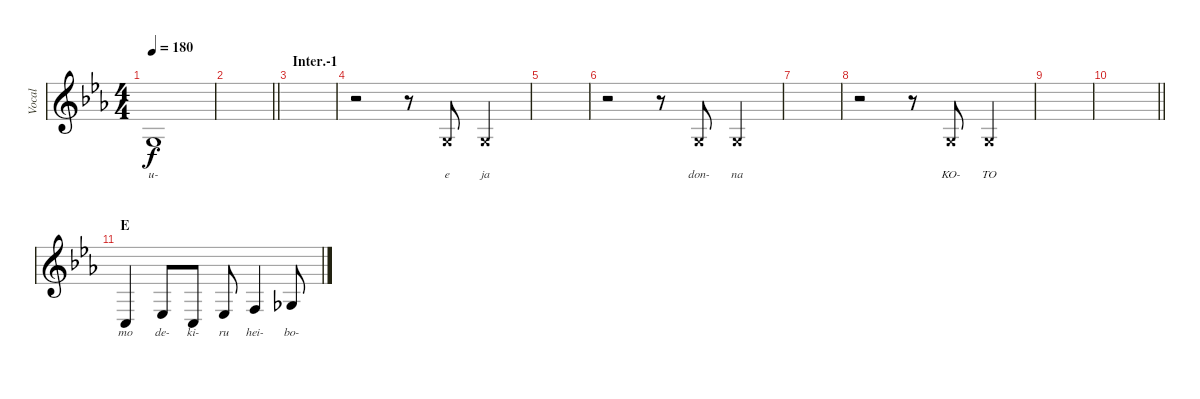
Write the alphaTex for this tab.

\track ("Vocal" "Vocal") {instrument cello}
\staff {score}
\tuning (E4 B3 G3 D3 A2 E2) {hide}
\ts (4 4)
\tempo 180
\clef g2
\ks cminor
0.3{t}.1{lyrics (0 "u-") lyrics (1 "") lyrics (2 "") lyrics (3 "") lyrics (4 "") dy f} |
\barLineRight lightlight
|
\section ("" "Inter.-1")
|
r.2 r.8 0.3{x}.8{lyrics (0 "e") lyrics (1 "") lyrics (2 "") lyrics (3 "") lyrics (4 "")} 0.3{x}.4{lyrics (0 "ja") lyrics (1 "") lyrics (2 "") lyrics (3 "") lyrics (4 "")} |
|
r.2 r.8 0.3{x}.8{lyrics (0 "don-") lyrics (1 "") lyrics (2 "") lyrics (3 "") lyrics (4 "")} 0.3{x}.4{lyrics (0 "na") lyrics (1 "") lyrics (2 "") lyrics (3 "") lyrics (4 "")} |
|
r.2 r.8 0.3{x}.8{lyrics (0 "KO-") lyrics (1 "") lyrics (2 "") lyrics (3 "") lyrics (4 "")} 0.3{x}.4{lyrics (0 "TO") lyrics (1 "") lyrics (2 "") lyrics (3 "") lyrics (4 "")} |
|
\barLineRight lightlight
|
\section ("" "E")
3.5.4{lyrics (0 "mo") lyrics (1 "") lyrics (2 "") lyrics (3 "") lyrics (4 "")} 1.4.8{lyrics (0 "de-") lyrics (1 "") lyrics (2 "") lyrics (3 "") lyrics (4 "")} 3.5.8{lyrics (0 "ki-") lyrics (1 "") lyrics (2 "") lyrics (3 "") lyrics (4 "")} 1.4.8{lyrics (0 "ru") lyrics (1 "") lyrics (2 "") lyrics (3 "") lyrics (4 "")} 3.4.4{lyrics (0 "hei-") lyrics (1 "") lyrics (2 "") lyrics (3 "") lyrics (4 "")} 4.4.8{lyrics (0 "bo-") lyrics (1 "") lyrics (2 "") lyrics (3 "") lyrics (4 "")}
